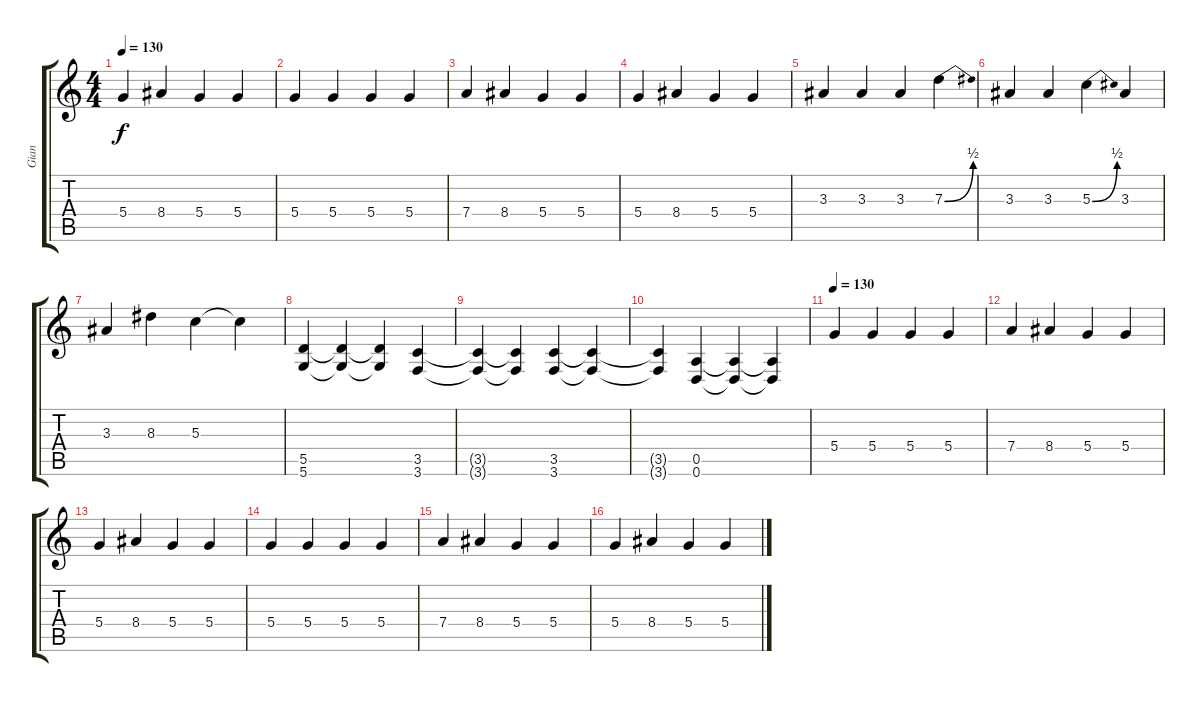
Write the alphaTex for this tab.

\track ("Gian" "Gian") {instrument overdrivenguitar}
\staff {score tabs}
\tuning (E4 B3 G3 D3 A2 D2) {hide}
\ts (4 4)
\tempo 130
\clef g2
\ks c
5.4.4{dy f} 8.4.4 5.4.4 5.4.4 |
5.4.4 5.4.4 5.4.4 5.4.4 |
7.4.4 8.4.4 5.4.4 5.4.4 |
5.4.4 8.4.4 5.4.4 5.4.4 |
3.3.4 3.3.4 3.3.4 7.3{be (bend 0 0 60 2)}.4 |
3.3.4 3.3.4 5.3{be (bend 0 0 60 2)}.4 3.3.4 |
3.3.4 8.3.4 5.3.4 5.3{t}.4 |
(5.5 5.6).4 (5.5{t} 5.6{t}).4 (5.5{t} 5.6{t}).4 (3.5 3.6).4 |
(3.5{t} 3.6{t}).4 (3.5{t} 3.6{t}).4 (3.5 3.6).4 (3.5{t} 3.6{t}).4 |
(3.5{t} 3.6{t}).4 (0.5 0.6).4 (0.5{t} 0.6{t}).4 (0.5{t} 0.6{t}).4 |
\tempo 130
5.4.4 5.4.4 5.4.4 5.4.4 |
7.4.4 8.4.4 5.4.4 5.4.4 |
5.4.4 8.4.4 5.4.4 5.4.4 |
5.4.4 5.4.4 5.4.4 5.4.4 |
7.4.4 8.4.4 5.4.4 5.4.4 |
5.4.4 8.4.4 5.4.4 5.4.4
